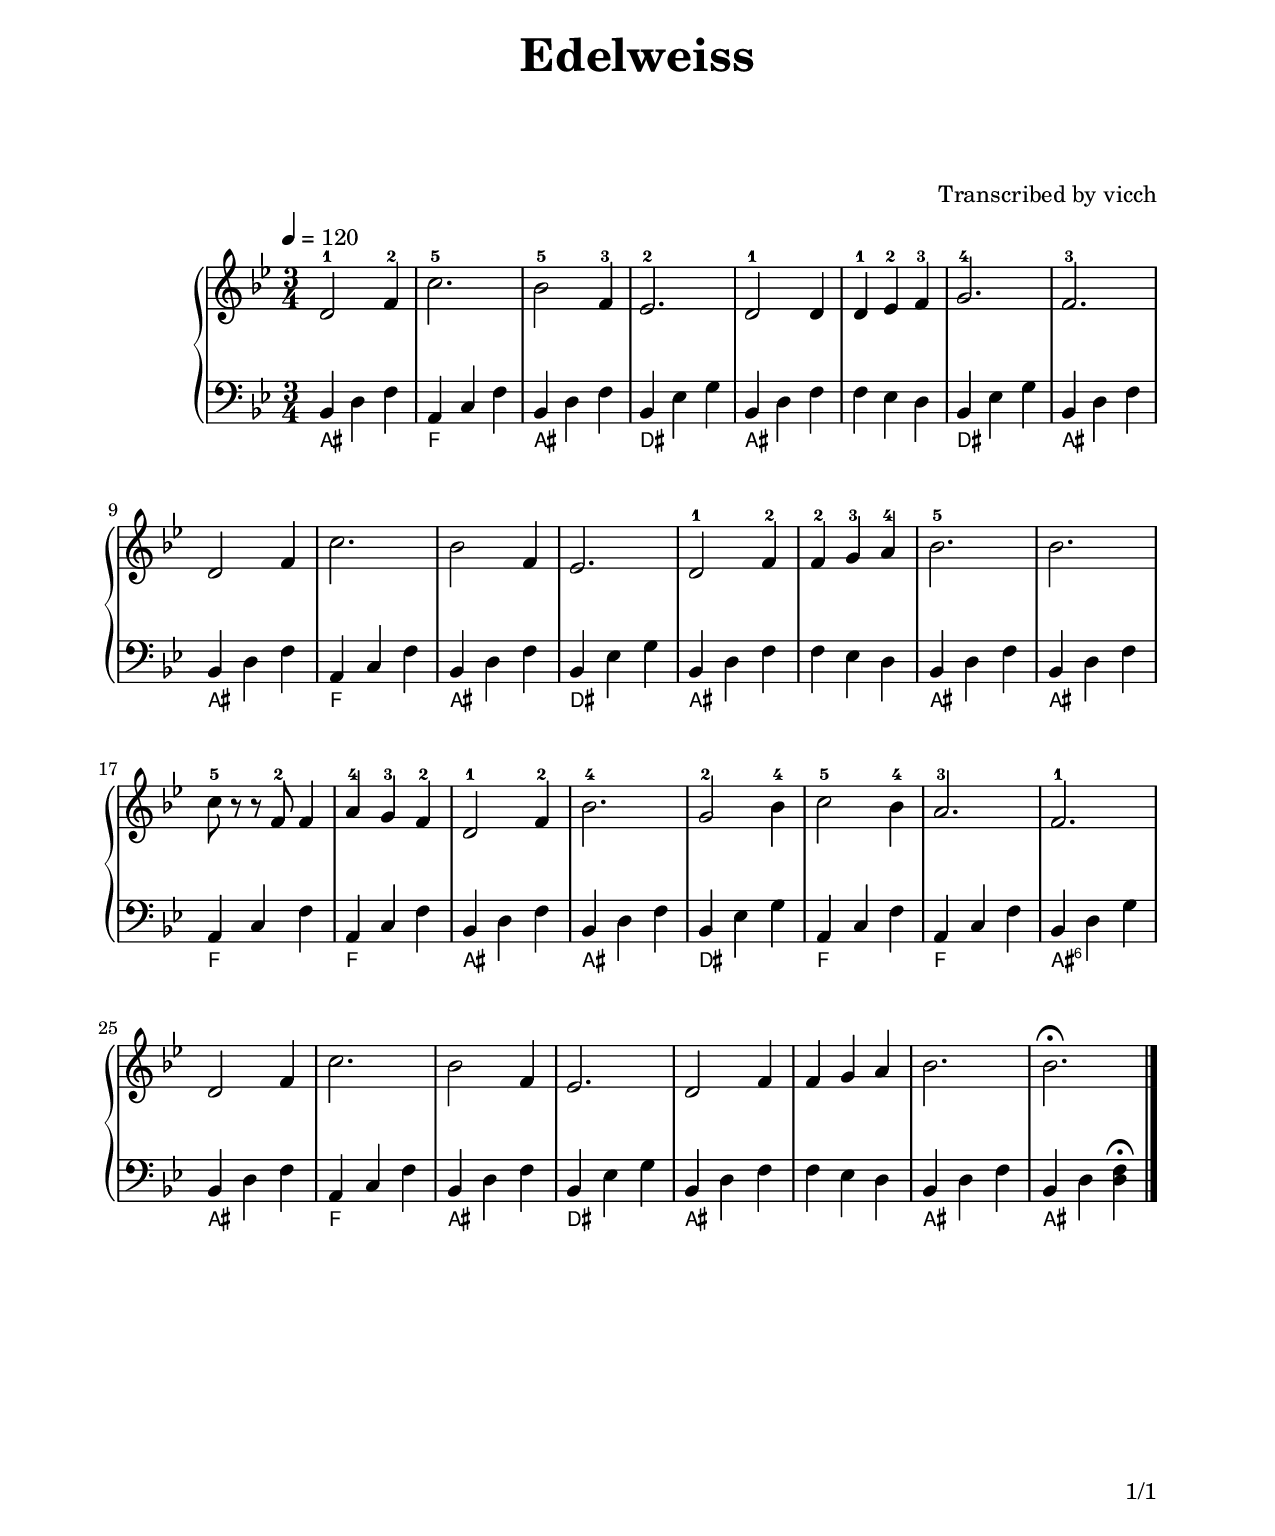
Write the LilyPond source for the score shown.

\version "2.24.3"
\include "../template.v1.ly"

\header {
  title = \markup \override #'((font-size . 6)) "Edelweiss"
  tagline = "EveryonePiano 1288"
}

\markup \vspace #1.5

Ds    = { bf,4 ef4 g4 }
F     = { a,4  c4  f4 }
As    = { bf,4 d4  f4 }
Assix = { bf,4 d4  g4 }

\score {
  \new PianoStaff <<
    \new Staff {
      \tempo 4 = 120
      \clef treble
      \key bf \major
      \time 3/4
      
      d'2^1              f'4^2 | c''2.^5           | bf'2^5 f'4^3 | ef'2.^2 | d'2^1 d'4    | d'4^1  ef'4^2 f'4^3  | g'2.^4  | f'2.^3        | \break
      d'2                f'4   | c''2.             | bf'2   f'4   | ef'2.   | d'2^1 f'4^2  | f'4^2  g'4^3  a'4^4  | bf'2.^5 | bf'2.         | \break
      c''8^5 r8 r8 f'8^2 f'4   | a'4^4 g'4^3 f'4^2 | d'2^1  f'4^2 | bf'2.^4 | g'2^2 bf'4^4 | c''2^5        bf'4^4 | a'2.^3  | f'2.^1        | \break
      d'2                f'4   | c''2.             | bf'2   f'4   | ef'2.   | d'2   f'4    | f'4    g'4    a'4    | bf'2.   | bf'2.\fermata | \bar "|."
    }
    \new Staff {
      \clef bass
      \key bf \major
      \time 3/4
      
      \As | \F | \As | \Ds | \As | f4 ef4 d4 | \Ds | \As                       |
      \As | \F | \As | \Ds | \As | f4 ef4 d4 | \As | \As                       |
      \F  | \F | \As | \As | \Ds | \F        | \F  | \Assix                    |
      \As | \F | \As | \Ds | \As | f4 ef4 d4 | \As | bf,4 d4 <<d4 f4\fermata>> |
    }
    \chords {
      as2. | f2. | as2. | ds2. | as2. | r2. | ds2. | as2.   |
      as2. | f2. | as2. | ds2. | as2. | r2. | as2. | as2.   |
      f2.  | f2. | as2. | as2. | ds2. | f2. | f2.  | as2.:6 |
      as2. | f2. | as2. | ds2. | as2. | r2. | as2. | as2.   |
    }
  >>
  \layout {}
  \midi {}
}
